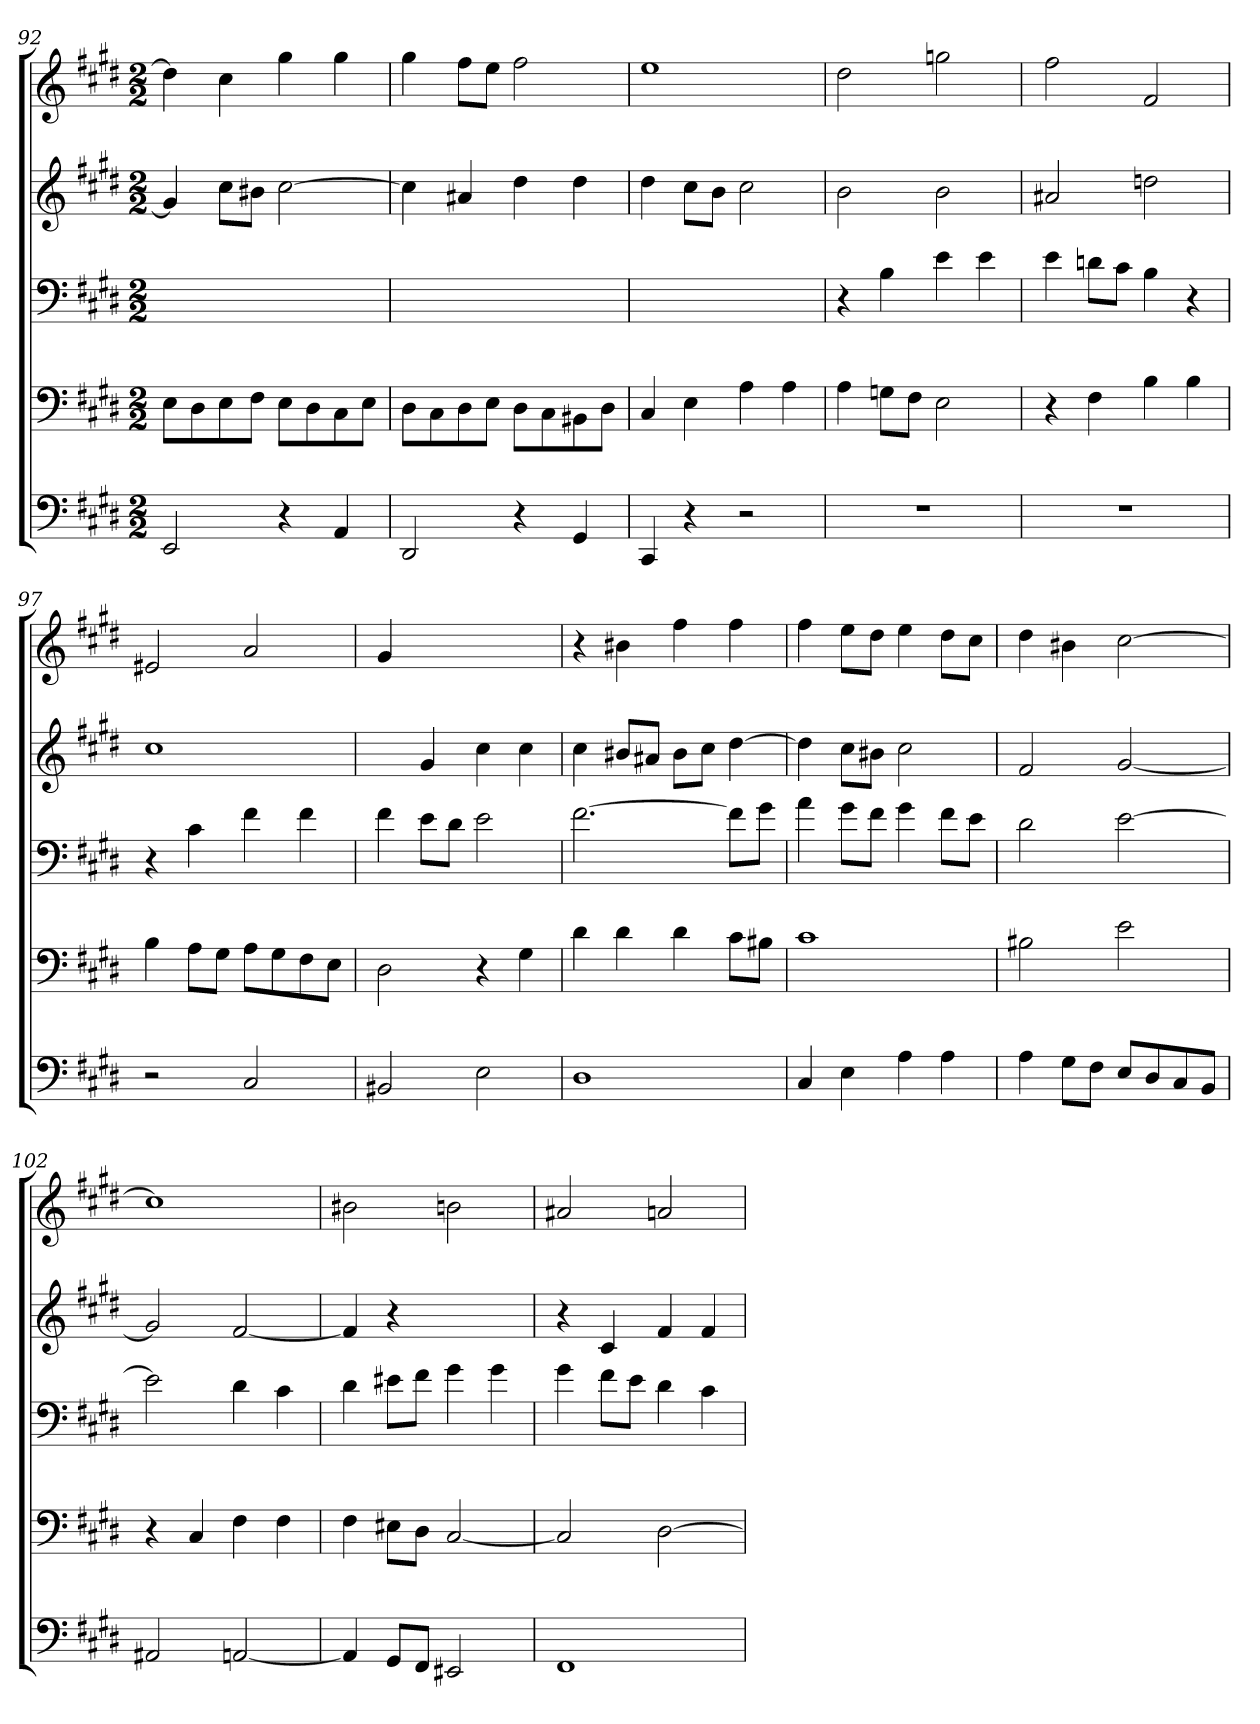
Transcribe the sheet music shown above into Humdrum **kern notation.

**kern	**kern	**kern	**kern	**kern
*part5	*part4	*part3	*part2	*part1
*staff5	*staff4	*staff3	*staff2	*staff1
*clefF4	*clefF4	*clefF4	*clefG2	*clefG2
*k[f#c#g#d#]	*k[f#c#g#d#]	*k[f#c#g#d#]	*k[f#c#g#d#]	*k[f#c#g#d#]
*M2/2	*M2/2	*M2/2	*M2/2	*M2/2
=92	=92	=92	=92	=92
2EE	8E\L	1ryy	4g#]	4dd#]
.	8D#\	.	.	.
.	8E\	.	8cc#\L	4cc#
.	8F#\J	.	8b#X\J	.
4r	8E\L	.	[2cc#	4gg#
.	8D#\	.	.	.
4AA	8C#\	.	.	4gg#
.	8E\J	.	.	.
=93	=93	=93	=93	=93
2DD#	8D#\L	1ryy	4cc#]	4gg#
.	8C#\	.	.	.
.	8D#\	.	4a#X	8ff#\L
.	8E\J	.	.	8ee\J
4r	8D#\L	.	4dd#	2ff#
.	8C#\	.	.	.
4GG#	8BB#X\	.	4dd#	.
.	8D#\J	.	.	.
=94	=94	=94	=94	=94
4CC#	4C#	1ryy	4dd#	1ee
4r	4E	.	8cc#\L	.
.	.	.	8b\J	.
2r	4A	.	2cc#	.
.	4A	.	.	.
=95	=95	=95	=95	=95
1r	4A	4r	2b	2dd#
.	8Gn\L	4B	.	.
.	8F#\J	.	.	.
.	2E	4e	2b	2ggn
.	.	4e	.	.
=96	=96	=96	=96	=96
1r	4r	4e	2a#X	2ff#
.	4F#	8dn\L	.	.
.	.	8c#\J	.	.
.	4B	4B	2ddn	2f#
.	4B	4r	.	.
=97	=97	=97	=97	=97
2r	4B	4r	1cc#	2e#X
.	8A\L	4c#	.	.
.	8G#\J	.	.	.
2C#	8A\L	4f#	.	2a
.	8G#\	.	.	.
.	8F#\	4f#	.	.
.	8E\J	.	.	.
=98	=98	=98	=98	=98
2BB#X	2D#	4f#	4ryy	4g#
.	.	8e\L	4g#	4ryy
.	.	8d#\J	.	.
2E	4r	2e	4cc#	2ryy
.	4G#	.	4cc#	.
=99	=99	=99	=99	=99
1D#	4d#	[2.f#	4cc#	4r
.	4d#	.	8b#X/L	4b#X
.	.	.	8a#X/J	.
.	4d#	.	8b#\L	4ff#
.	.	.	8cc#\J	.
.	8c#\L	8f#\L]	[4dd#	4ff#
.	8B#X\J	8g#\J	.	.
=100	=100	=100	=100	=100
4C#	1c#	4a	4dd#]	4ff#
4E	.	8g#\L	8cc#\L	8ee\L
.	.	8f#\J	8b#X\J	8dd#\J
4A	.	4g#	2cc#	4ee
4A	.	8f#\L	.	8dd#\L
.	.	8e\J	.	8cc#\J
=101	=101	=101	=101	=101
4A	2B#X	2d#	2f#	4dd#
8G#\L	.	.	.	4b#X
8F#\J	.	.	.	.
8E/L	2e	[2e	[2g#	[2cc#
8D#/	.	.	.	.
8C#/	.	.	.	.
8BB/J	.	.	.	.
=102	=102	=102	=102	=102
2AA#X	4r	2e]	2g#]	1cc#]
.	4C#	.	.	.
[2AAn	4F#	4d#	[2f#	.
.	4F#	4c#	.	.
=103	=103	=103	=103	=103
4AA]	4F#	4d#	4f#]	2b#X
8GG#/L	8E#X\L	8e#X\L	4r	.
8FF#/J	8D#\J	8f#\J	.	.
2EE#X	[2C#	4g#	2ryy	2bn
.	.	4g#	.	.
=104	=104	=104	=104	=104
1FF#	2C#]	4g#	4r	2a#X
.	.	8f#\L	4c#	.
.	.	8e\J	.	.
.	[2D#	4d#	4f#	2an
.	.	4c#	4f#	.
=	=	=	=	=
*-	*-	*-	*-	*-
